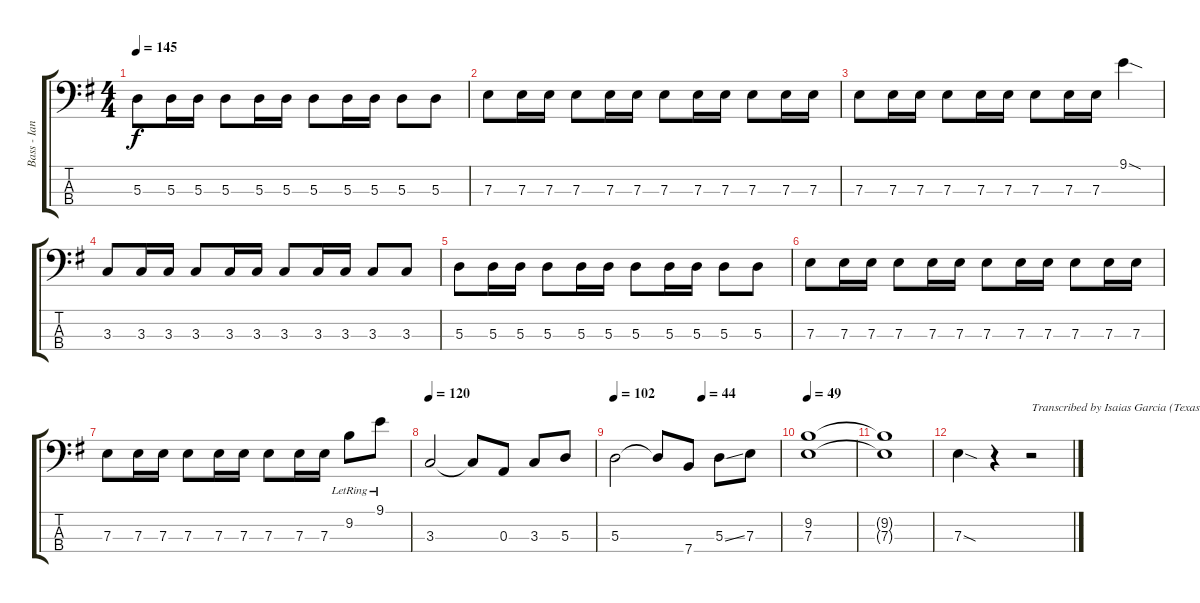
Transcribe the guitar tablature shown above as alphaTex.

\track ("Bass - Ian Hill" "Bass - Ian") {instrument electricbassfinger}
\staff {score tabs}
\tuning (G2 D2 A1 E1) {hide}
\ts (4 4)
\tempo 145
\clef f4
\ks g
5.3.8{dy f} 5.3.16 5.3.16 5.3.8 5.3.16 5.3.16 5.3.8 5.3.16 5.3.16 5.3.8 5.3.8 |
7.3.8 7.3.16 7.3.16 7.3.8 7.3.16 7.3.16 7.3.8 7.3.16 7.3.16 7.3.8 7.3.16 7.3.16 |
7.3.8 7.3.16 7.3.16 7.3.8 7.3.16 7.3.16 7.3.8 7.3.16 7.3.16 9.1{sod}.4 |
3.3.8 3.3.16 3.3.16 3.3.8 3.3.16 3.3.16 3.3.8 3.3.16 3.3.16 3.3.8 3.3.8 |
5.3.8 5.3.16 5.3.16 5.3.8 5.3.16 5.3.16 5.3.8 5.3.16 5.3.16 5.3.8 5.3.8 |
7.3.8 7.3.16 7.3.16 7.3.8 7.3.16 7.3.16 7.3.8 7.3.16 7.3.16 7.3.8 7.3.16 7.3.16 |
7.3.8 7.3.16 7.3.16 7.3.8 7.3.16 7.3.16 7.3.8 7.3.16 7.3.16 9.2{lr}.8 9.1{lr}.8 |
\tempo 120
3.3.2 3.3{t}.8 0.3.8 3.3.8 5.3.8 |
\tempo 102
\tempo (44 0.53125)
5.3.2 5.3{t}.8 7.4.8 5.3{ss}.8 7.3.8 |
\tempo 49
(9.2 7.3).1 |
(9.2{t} 7.3{t}).1 |
7.3{sod}.4 r.4 r.2{txt "Transcribed by Isaias Garcia (TexasFury)"}
